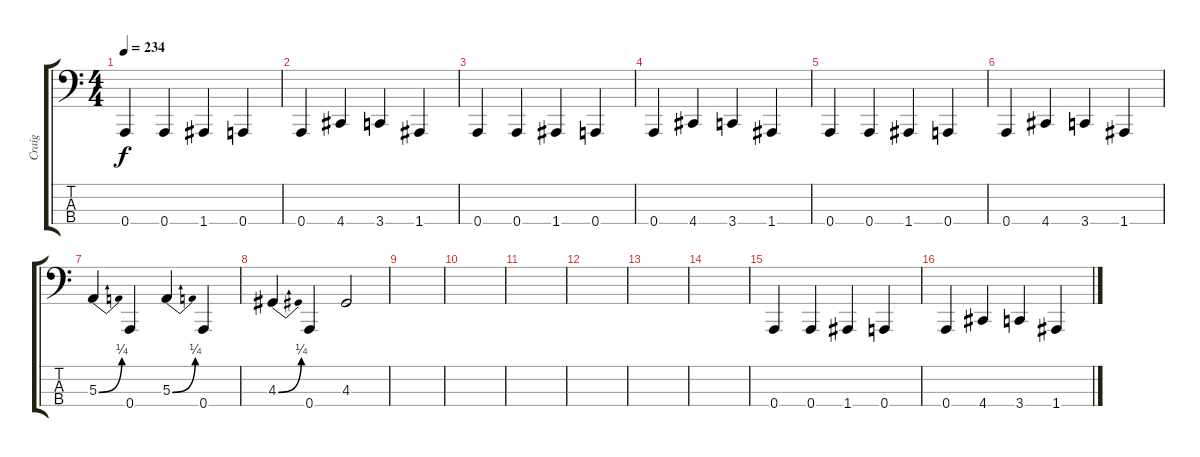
\track ("Craig" "Craig") {instrument electricbassfinger}
\staff {score tabs}
\tuning (D2 A1 E1 A0) {hide}
\ts (4 4)
\tempo 234
\clef f4
\ks c
0.4.4{dy f} 0.4.4 1.4.4 0.4.4 |
0.4.4 4.4.4 3.4.4 1.4.4 |
0.4.4 0.4.4 1.4.4 0.4.4 |
0.4.4 4.4.4 3.4.4 1.4.4 |
0.4.4 0.4.4 1.4.4 0.4.4 |
0.4.4 4.4.4 3.4.4 1.4.4 |
5.3{be (bend 0 0 60 1)}.4 0.4.4 5.3{be (bend 0 0 60 1)}.4 0.4.4 |
4.3{be (bend 0 0 60 1)}.4 0.4.4 4.3.2 |
|
|
|
|
|
|
0.4.4 0.4.4 1.4.4 0.4.4 |
0.4.4 4.4.4 3.4.4 1.4.4
